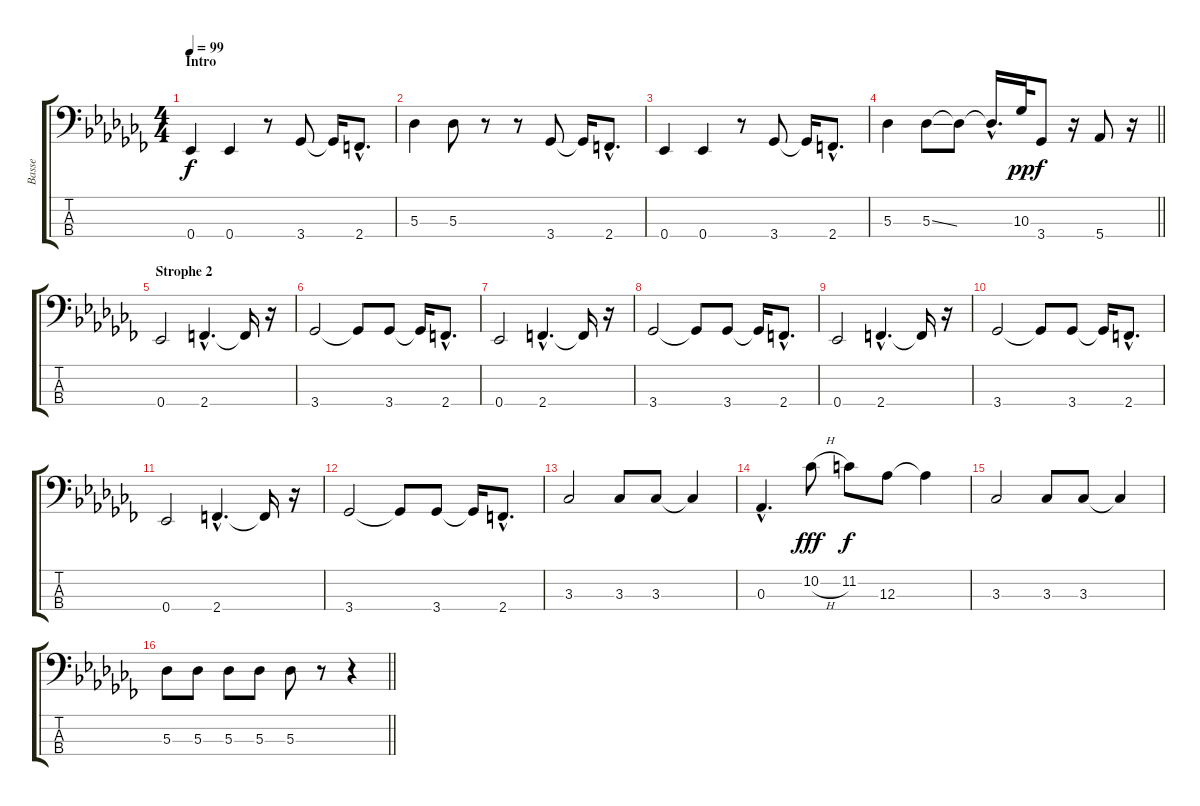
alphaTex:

\track ("Basse" "Basse") {instrument electricbassfinger}
\staff {score tabs}
\tuning (Gb2 Db2 Ab1 Eb1) {hide}
\ts (4 4)
\section ("" "Intro")
\tempo 99
\clef f4
\ks cb
0.4.4{dy f} 0.4.4 r.8 3.4.8 3.4{t}.16 2.4{hac}.8{d} |
5.3.4 5.3.8 r.8 r.8 3.4.8 3.4{t}.16 2.4{hac}.8{d} |
0.4.4 0.4.4 r.8 3.4.8 3.4{t}.16 2.4{hac}.8{d} |
\barLineRight lightlight
5.3.4 5.3{ss}.8 5.3{t}.8 5.3{hac t}.16{d} 10.3.32{dy pp} 3.4.8{dy f} r.16 5.4.8 r.16 |
\section ("" "Strophe 2")
0.4.2 2.4{hac}.4{d} 2.4{t}.16 r.16 |
3.4.2 3.4{t}.8 3.4.8 3.4{t}.16 2.4{hac}.8{d} |
0.4.2 2.4{hac}.4{d} 2.4{t}.16 r.16 |
3.4.2 3.4{t}.8 3.4.8 3.4{t}.16 2.4{hac}.8{d} |
0.4.2 2.4{hac}.4{d} 2.4{t}.16 r.16 |
3.4.2 3.4{t}.8 3.4.8 3.4{t}.16 2.4{hac}.8{d} |
0.4.2 2.4{hac}.4{d} 2.4{t}.16 r.16 |
3.4.2 3.4{t}.8 3.4.8 3.4{t}.16 2.4{hac}.8{d} |
3.3.2 3.3.8 3.3.8 3.3{t}.4 |
0.3{hac}.4{d} 10.2{h}.8{dy fff} 11.2.8{dy f} 12.3.8 12.3{t}.4 |
3.3.2 3.3.8 3.3.8 3.3{t}.4 |
\barLineRight lightlight
5.3.8 5.3.8 5.3.8 5.3.8 5.3.8 r.8 r.4
